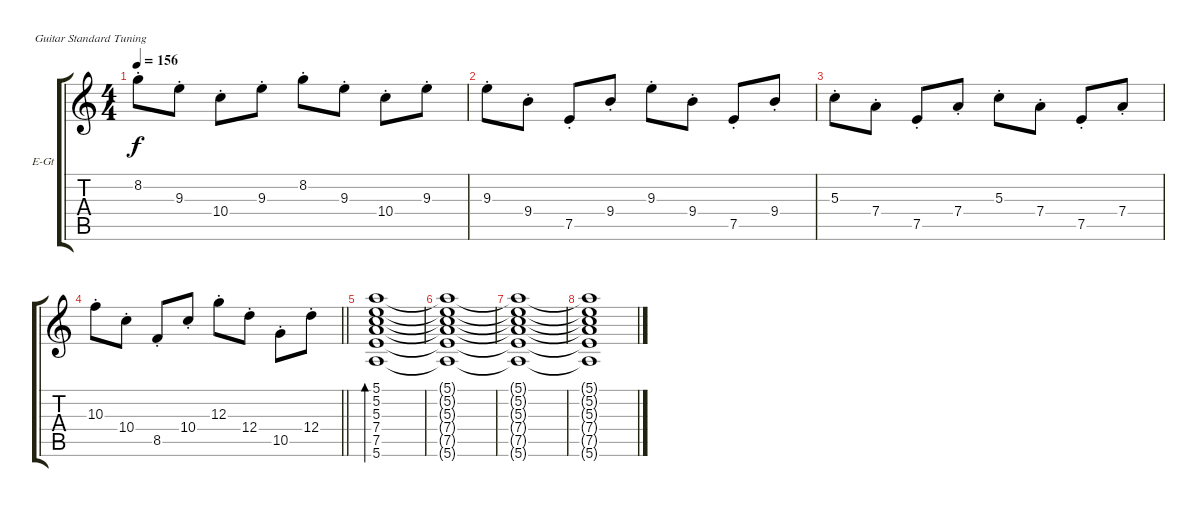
\bracketExtendMode groupsimilarinstruments
\firstSystemTrackNameOrientation horizontal
\otherSystemsTrackNameOrientation horizontal
\track ("Ãèòàðà IV" "E-Gt") {instrument electricguitarclean}
\staff {score tabs}
\tuning (E4 B3 G3 D3 A2 E2)
\ts (4 4)
\tempo 156
\clef g2
\ks c
8.2{st}.8{dy f} 9.3{st}.8 10.4{st}.8 9.3{st}.8 8.2{st}.8 9.3{st}.8 10.4{st}.8 9.3{st}.8 |
9.3{st}.8 9.4{st}.8 7.5{st}.8 9.4{st}.8 9.3{st}.8 9.4{st}.8 7.5{st}.8 9.4{st}.8 |
5.3{st}.8 7.4{st}.8 7.5{st}.8 7.4{st}.8 5.3{st}.8 7.4{st}.8 7.5{st}.8 7.4{st}.8 |
\barLineRight lightlight
10.3{st}.8 10.4{st}.8 8.5{st}.8 10.4{st}.8 12.3{st}.8 12.4{st}.8 10.5{st}.8 12.4{st}.8 |
(5.1 5.2 5.3 7.4 7.5 5.6).1{bd 60} |
(5.1{t} 5.2{t} 5.3{t} 7.4{t} 7.5{t} 5.6{t}).1 |
(5.1{t} 5.2{t} 5.3{t} 7.4{t} 7.5{t} 5.6{t}).1 |
(5.1{t} 5.2{t} 5.3{t} 7.4{t} 7.5{t} 5.6{t}).1
